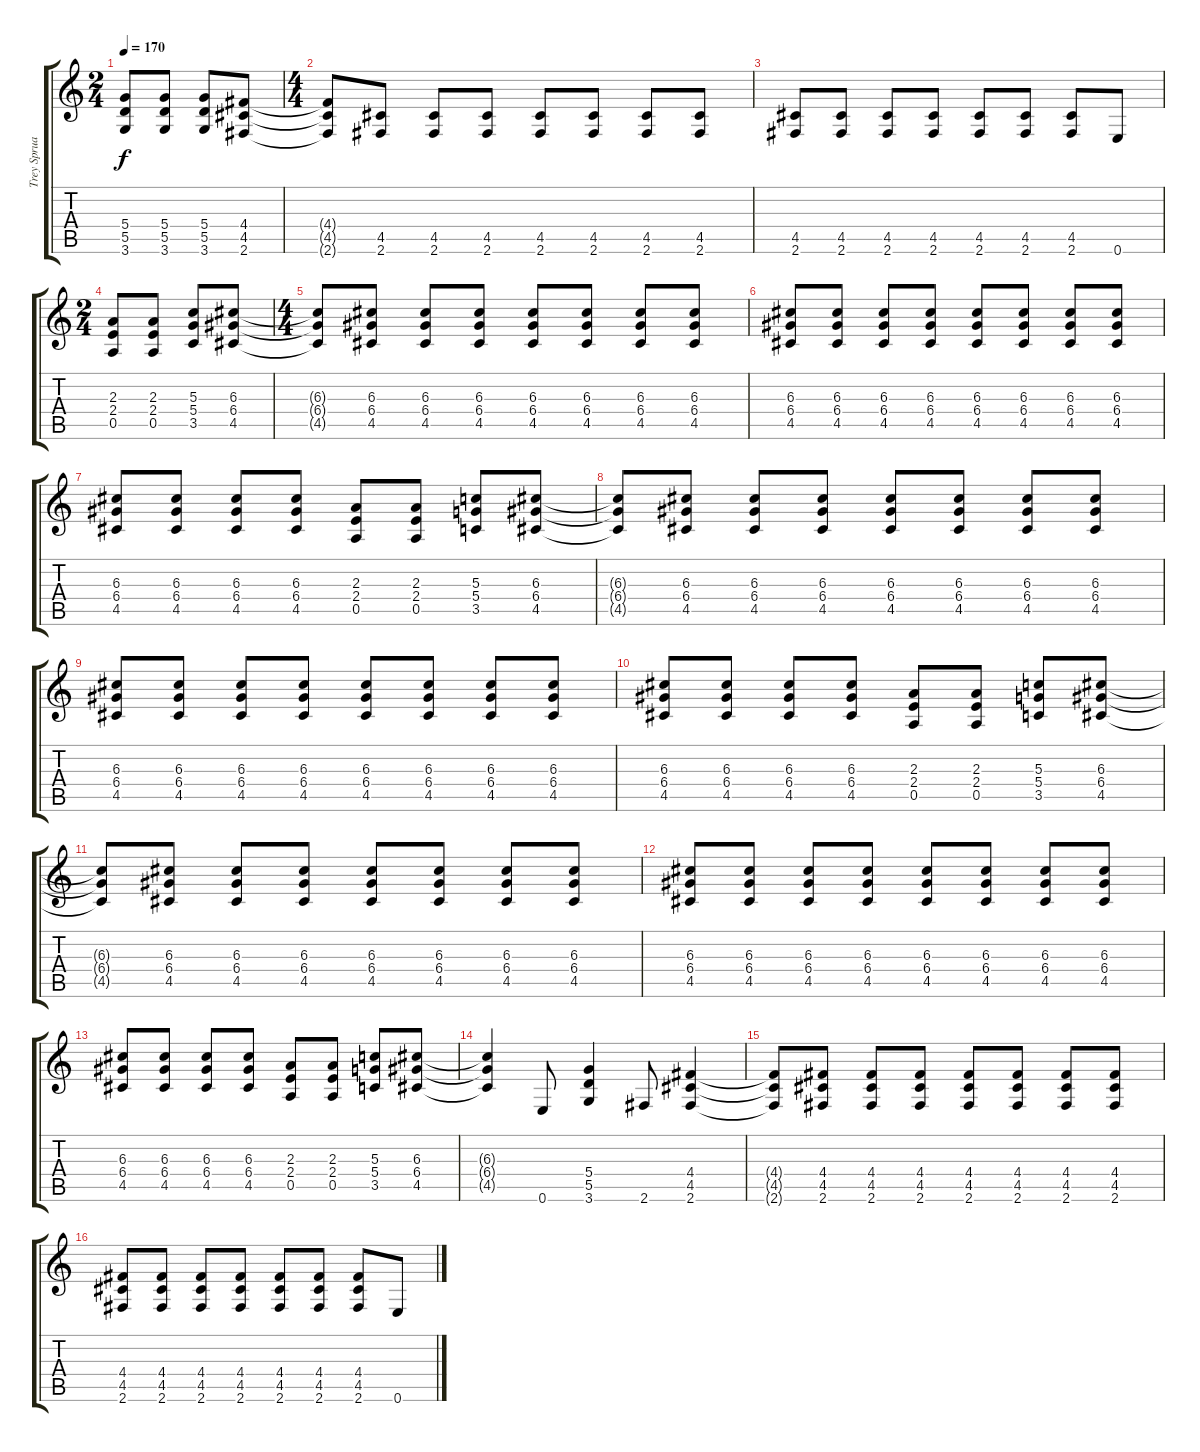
\track ("Trey Spruance" "Trey Sprua") {instrument overdrivenguitar}
\staff {score tabs}
\tuning (E4 B3 G3 D3 A2 E2) {hide}
\ts (2 4)
\tempo 170
\clef g2
\ks c
(5.4 5.5 3.6).8{dy f} (5.4 5.5 3.6).8 (5.4 5.5 3.6).8 (4.4 4.5 2.6).8 |
\ts (4 4)
(4.4{t} 4.5{t} 2.6{t}).8 (4.5 2.6).8 (4.5 2.6).8 (4.5 2.6).8 (4.5 2.6).8 (4.5 2.6).8 (4.5 2.6).8 (4.5 2.6).8 |
(4.5 2.6).8 (4.5 2.6).8 (4.5 2.6).8 (4.5 2.6).8 (4.5 2.6).8 (4.5 2.6).8 (4.5 2.6).8 0.6.8 |
\ts (2 4)
(2.3 2.4 0.5).8 (2.3 2.4 0.5).8 (5.3 5.4 3.5).8 (6.3 6.4 4.5).8 |
\ts (4 4)
(6.3{t} 6.4{t} 4.5{t}).8 (6.3 6.4 4.5).8 (6.3 6.4 4.5).8 (6.3 6.4 4.5).8 (6.3 6.4 4.5).8 (6.3 6.4 4.5).8 (6.3 6.4 4.5).8 (6.3 6.4 4.5).8 |
(6.3 6.4 4.5).8 (6.3 6.4 4.5).8 (6.3 6.4 4.5).8 (6.3 6.4 4.5).8 (6.3 6.4 4.5).8 (6.3 6.4 4.5).8 (6.3 6.4 4.5).8 (6.3 6.4 4.5).8 |
(6.3 6.4 4.5).8 (6.3 6.4 4.5).8 (6.3 6.4 4.5).8 (6.3 6.4 4.5).8 (2.3 2.4 0.5).8 (2.3 2.4 0.5).8 (5.3 5.4 3.5).8 (6.3 6.4 4.5).8 |
(6.3{t} 6.4{t} 4.5{t}).8 (6.3 6.4 4.5).8 (6.3 6.4 4.5).8 (6.3 6.4 4.5).8 (6.3 6.4 4.5).8 (6.3 6.4 4.5).8 (6.3 6.4 4.5).8 (6.3 6.4 4.5).8 |
(6.3 6.4 4.5).8 (6.3 6.4 4.5).8 (6.3 6.4 4.5).8 (6.3 6.4 4.5).8 (6.3 6.4 4.5).8 (6.3 6.4 4.5).8 (6.3 6.4 4.5).8 (6.3 6.4 4.5).8 |
(6.3 6.4 4.5).8 (6.3 6.4 4.5).8 (6.3 6.4 4.5).8 (6.3 6.4 4.5).8 (2.3 2.4 0.5).8 (2.3 2.4 0.5).8 (5.3 5.4 3.5).8 (6.3 6.4 4.5).8 |
(6.3{t} 6.4{t} 4.5{t}).8 (6.3 6.4 4.5).8 (6.3 6.4 4.5).8 (6.3 6.4 4.5).8 (6.3 6.4 4.5).8 (6.3 6.4 4.5).8 (6.3 6.4 4.5).8 (6.3 6.4 4.5).8 |
(6.3 6.4 4.5).8 (6.3 6.4 4.5).8 (6.3 6.4 4.5).8 (6.3 6.4 4.5).8 (6.3 6.4 4.5).8 (6.3 6.4 4.5).8 (6.3 6.4 4.5).8 (6.3 6.4 4.5).8 |
(6.3 6.4 4.5).8 (6.3 6.4 4.5).8 (6.3 6.4 4.5).8 (6.3 6.4 4.5).8 (2.3 2.4 0.5).8 (2.3 2.4 0.5).8 (5.3 5.4 3.5).8 (6.3 6.4 4.5).8 |
(6.3{t} 6.4{t} 4.5{t}).4 0.6.8 (5.4 5.5 3.6).4 2.6.8 (4.4 4.5 2.6).4 |
(4.4{t} 4.5{t} 2.6{t}).8 (4.4 4.5 2.6).8 (4.4 4.5 2.6).8 (4.4 4.5 2.6).8 (4.4 4.5 2.6).8 (4.4 4.5 2.6).8 (4.4 4.5 2.6).8 (4.4 4.5 2.6).8 |
(4.4 4.5 2.6).8 (4.4 4.5 2.6).8 (4.4 4.5 2.6).8 (4.4 4.5 2.6).8 (4.4 4.5 2.6).8 (4.4 4.5 2.6).8 (4.4 4.5 2.6).8 0.6.8
